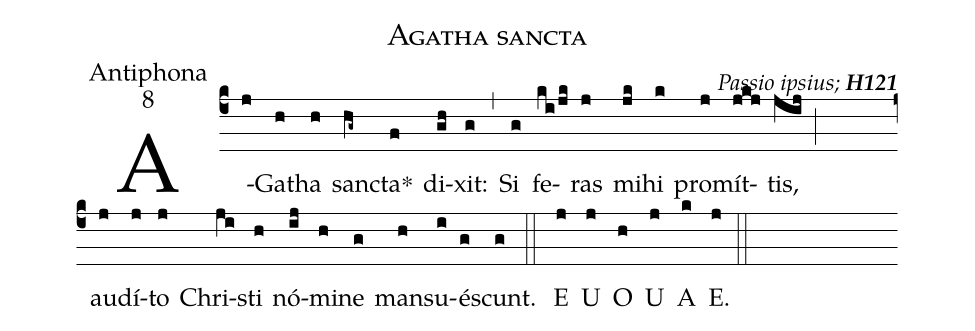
name:Agatha sancta;
office-part:Antiphona;
mode:8;
commentary:{\itshape\mdseries Passio ipsius;\/} {\bfseries H121};
%%
(c4) A(j)Ga(h)tha(h) sanc(hg~)ta<sp>*</sp>(f) di(gh)xit:(g) (,)
Si(g) fe(ki/jk)ras(j) {mi}(jk)hi(k) pro(j)mít(jkj)tis,(jij) (;) (Z)
au(j)dí(j)to(j) Chri(ji)sti(h) nó(ij){mi}(h)ne(g) man(h)su(i)é(g)scunt.(g) (::)
<eu>  E(j) U(j) O(h) U(j) A(k) E.(j) </eu> (::)
